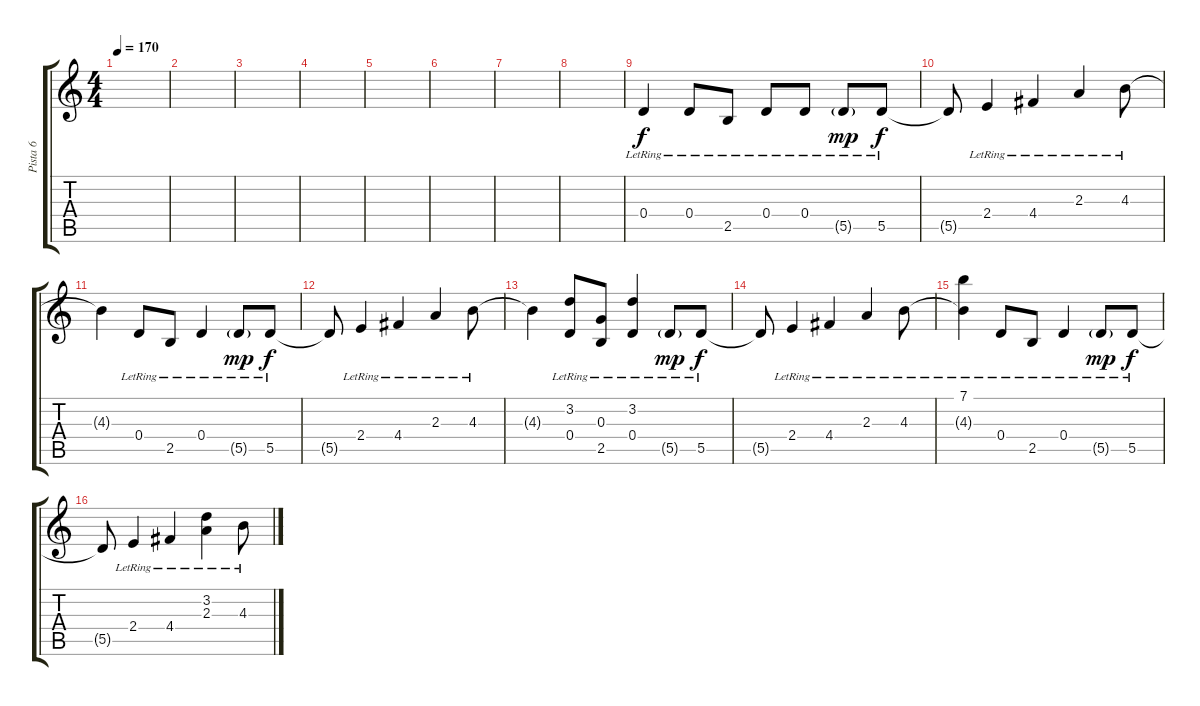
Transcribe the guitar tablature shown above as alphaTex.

\track ("Pista 6" "Pista 6") {instrument electricguitarmuted}
\staff {score tabs}
\tuning (E4 B3 G3 D3 A2 D2) {hide}
\ts (4 4)
\tempo 170
\clef g2
\ks c
|
|
|
|
|
|
|
|
0.4{lr}.4{volume 16 instrument electricguitarmuted} 0.4{lr}.8 2.5{lr}.8 0.4{lr}.8 0.4{lr}.8 5.5{g lr}.8{dy mp} 5.5{lr}.8{dy f} |
5.5{t}.8 2.4{lr}.4 4.4{lr}.4 2.3{lr}.4 4.3{lr}.8 |
4.3{t}.4{instrument electricguitarmuted} 0.4{lr}.8 2.5{lr}.8 0.4{lr}.4 5.5{g lr}.8{dy mp} 5.5{lr}.8{dy f} |
5.5{t}.8 2.4{lr}.4 4.4{lr}.4 2.3{lr}.4 4.3{lr}.8 |
4.3{t}.4{instrument electricguitarmuted} (3.2{lr} 0.4{lr}).8 (0.3{lr} 2.5{lr}).8 (3.2{lr} 0.4{lr}).4 5.5{g lr}.8{dy mp} 5.5{lr}.8{dy f} |
5.5{t}.8 2.4{lr}.4 4.4{lr}.4 2.3{lr}.4 4.3{lr}.8 |
(7.1{lr} 4.3{t}).4{instrument electricguitarmuted} 0.4{lr}.8 2.5{lr}.8 0.4{lr}.4 5.5{g lr}.8{dy mp} 5.5{lr}.8{dy f} |
5.5{t}.8 2.4{lr}.4 4.4{lr}.4 (3.2 2.3{lr}).4 4.3{lr}.8
